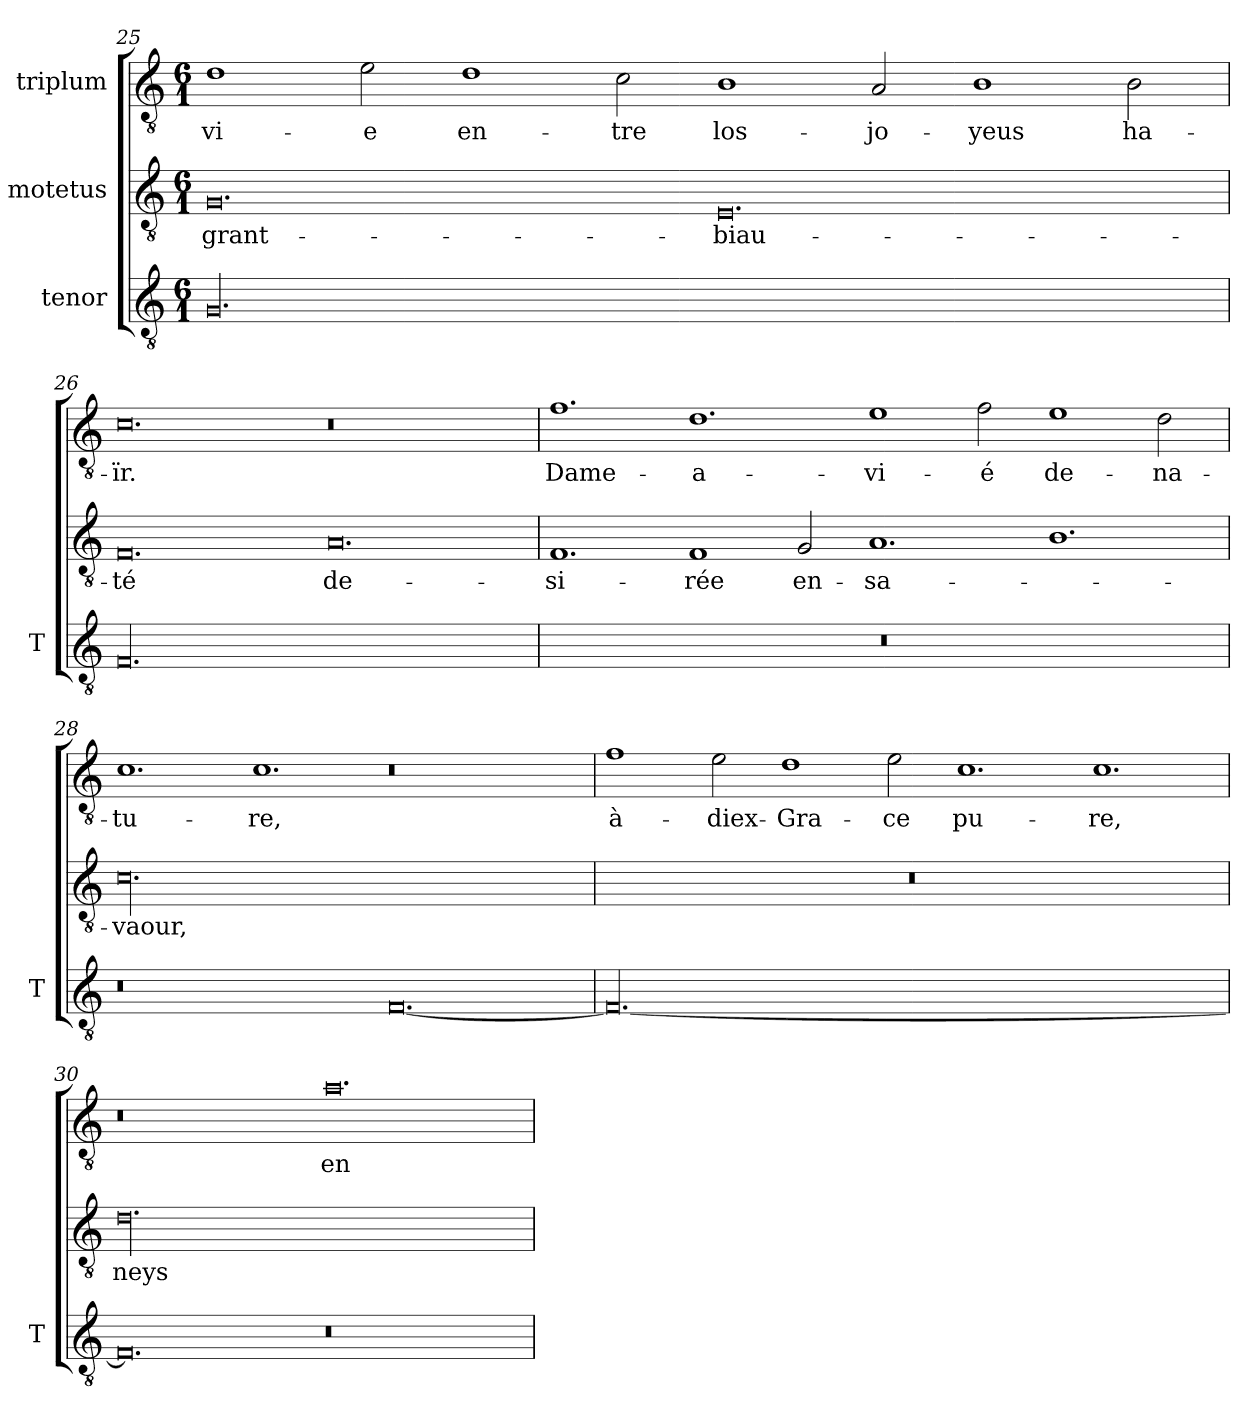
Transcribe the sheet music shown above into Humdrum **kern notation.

**kern	**kern	**text	**kern	**text
*part3	*part2	*part2	*part1	*part1
*staff3	*staff2	*staff2	*staff1	*staff1
*I"tenor	*I"motetus	*	*I"triplum	*
*I'T	*	*	*	*
!!LO:LB:g=z
*clefGv2	*clefGv2	*	*clefGv2	*
*k[]	*k[]	*	*k[]	*
*C:	*C:	*	*C:	*
*M6/1	*M6/1	*	*M6/1	*
=25	=25	=25	=25	=25
00.G/	0.G/	grant-	1d\	vi-
.	.	.	2e\	-e
.	.	.	1d\	en-
.	.	.	2c\	-tre
.	0.E/	biau-	1B\	los-
.	.	.	2A/	jo-
.	.	.	1B\	-yeus
.	.	.	2B\	ha-
=26	=26	=26	=26	=26
00.F/	0.F/	-té	0.c\	-ïr.
.	0.A/	de-	0.r	.
=27	=27	=27	=27	=27
00.r	1.F/	-si-	1.f\	Dame-
.	1F/	-rée	1.d\	a-
.	2G/	en-	.	.
.	1.A/	sa-	1e\	-vi-
.	.	.	2f\	-é
.	1.B\	.	1e\	de-
.	.	.	2d\	na-
=28	=28	=28	=28	=28
0.r	00.c\	-vaour,	1.c\	-tu-
.	.	.	1.c\	-re,
[0.F/	.	.	0.r	.
!!LO:LB:g=z
=29	=29	=29	=29	=29
00.F/_	00.r	.	1f\	à-
.	.	.	2e\	diex-
.	.	.	1d\	Gra-
.	.	.	2e\	-ce
.	.	.	1.c\	pu-
.	.	.	1.c\	-re,
=30	=30	=30	=30	=30
0.F/]	00.d\	neys-	0.r	.
0.r	.	.	0.a\	en-
=	=	=	=	=
*-	*-	*-	*-	*-
